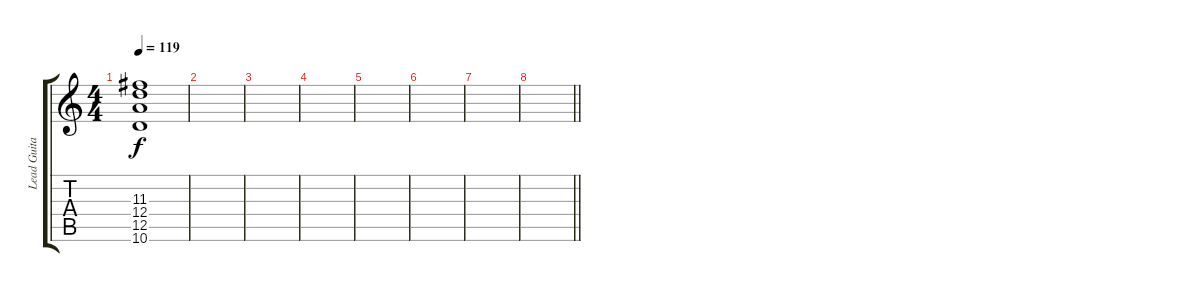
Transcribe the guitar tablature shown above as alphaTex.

\track ("Lead Guitar" "Lead Guita") {instrument acousticguitarsteel}
\staff {score tabs}
\tuning (E4 B3 G3 D3 A2 E2) {hide}
\ts (4 4)
\tempo 119
\clef g2
\ks c
(11.3{t} 12.4{t} 12.5{t} 10.6{t}).1{dy f} |
|
|
|
|
|
|
\barLineRight lightlight
